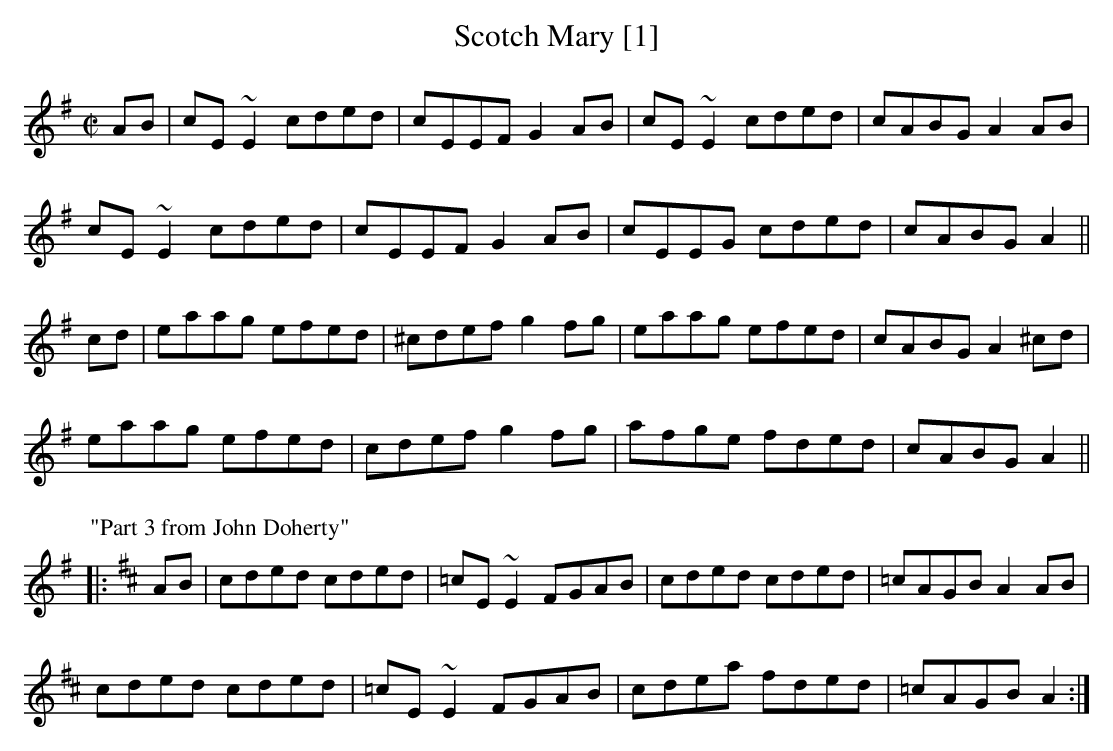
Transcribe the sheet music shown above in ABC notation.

X:1
T:Scotch Mary [1]
M:C|
L:1/8
K:Ador
AB|cE ~E2 cded|cEEF G2 AB|cE ~E2 cded|cABG A2 AB|
cE ~E2 cded|cEEF G2 AB|cEEG cded|cABG A2 ||
cd|eaag efed|^cdef g2 fg|eaag efed|cABG A2 ^cd|
eaag efed|cdef g2 fg|afge fded|cABG A2 ||
P:"Part 3 from John Doherty"
K:AMix
|:AB|cded cded|=cE~E2 FGAB|cded cded|=cAGB A2AB|
cded cded|=cE~E2 FGAB|cdea fded|=cAGB A2:|
